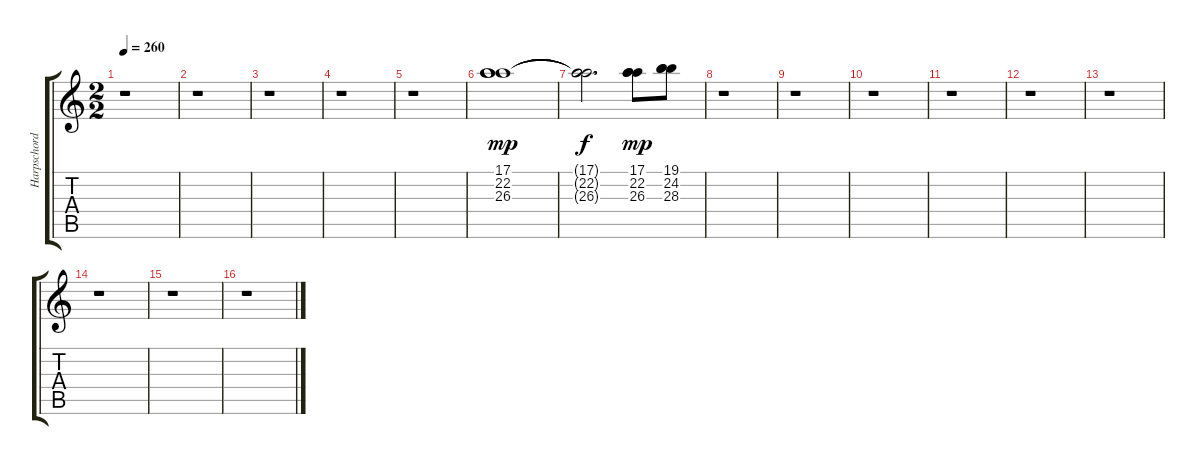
\track ("Harpschord" "Harpschord") {instrument harpsichord}
\staff {score tabs}
\tuning (E4 B3 G3 D3 A2 E2) {hide}
\ts (2 2)
\tempo 260
\clef g2
\ks c
r.1{dy mp} |
r.1 |
r.1 |
r.1 |
r.1 |
(17.1 22.2 26.3).1 |
(17.1{t} 22.2{t} 26.3{t}).2{d dy f} (17.1 22.2 26.3).8{dy mp} (19.1 24.2 28.3).8 |
r.1 |
r.1 |
r.1 |
r.1 |
r.1 |
r.1 |
r.1 |
r.1 |
r.1
